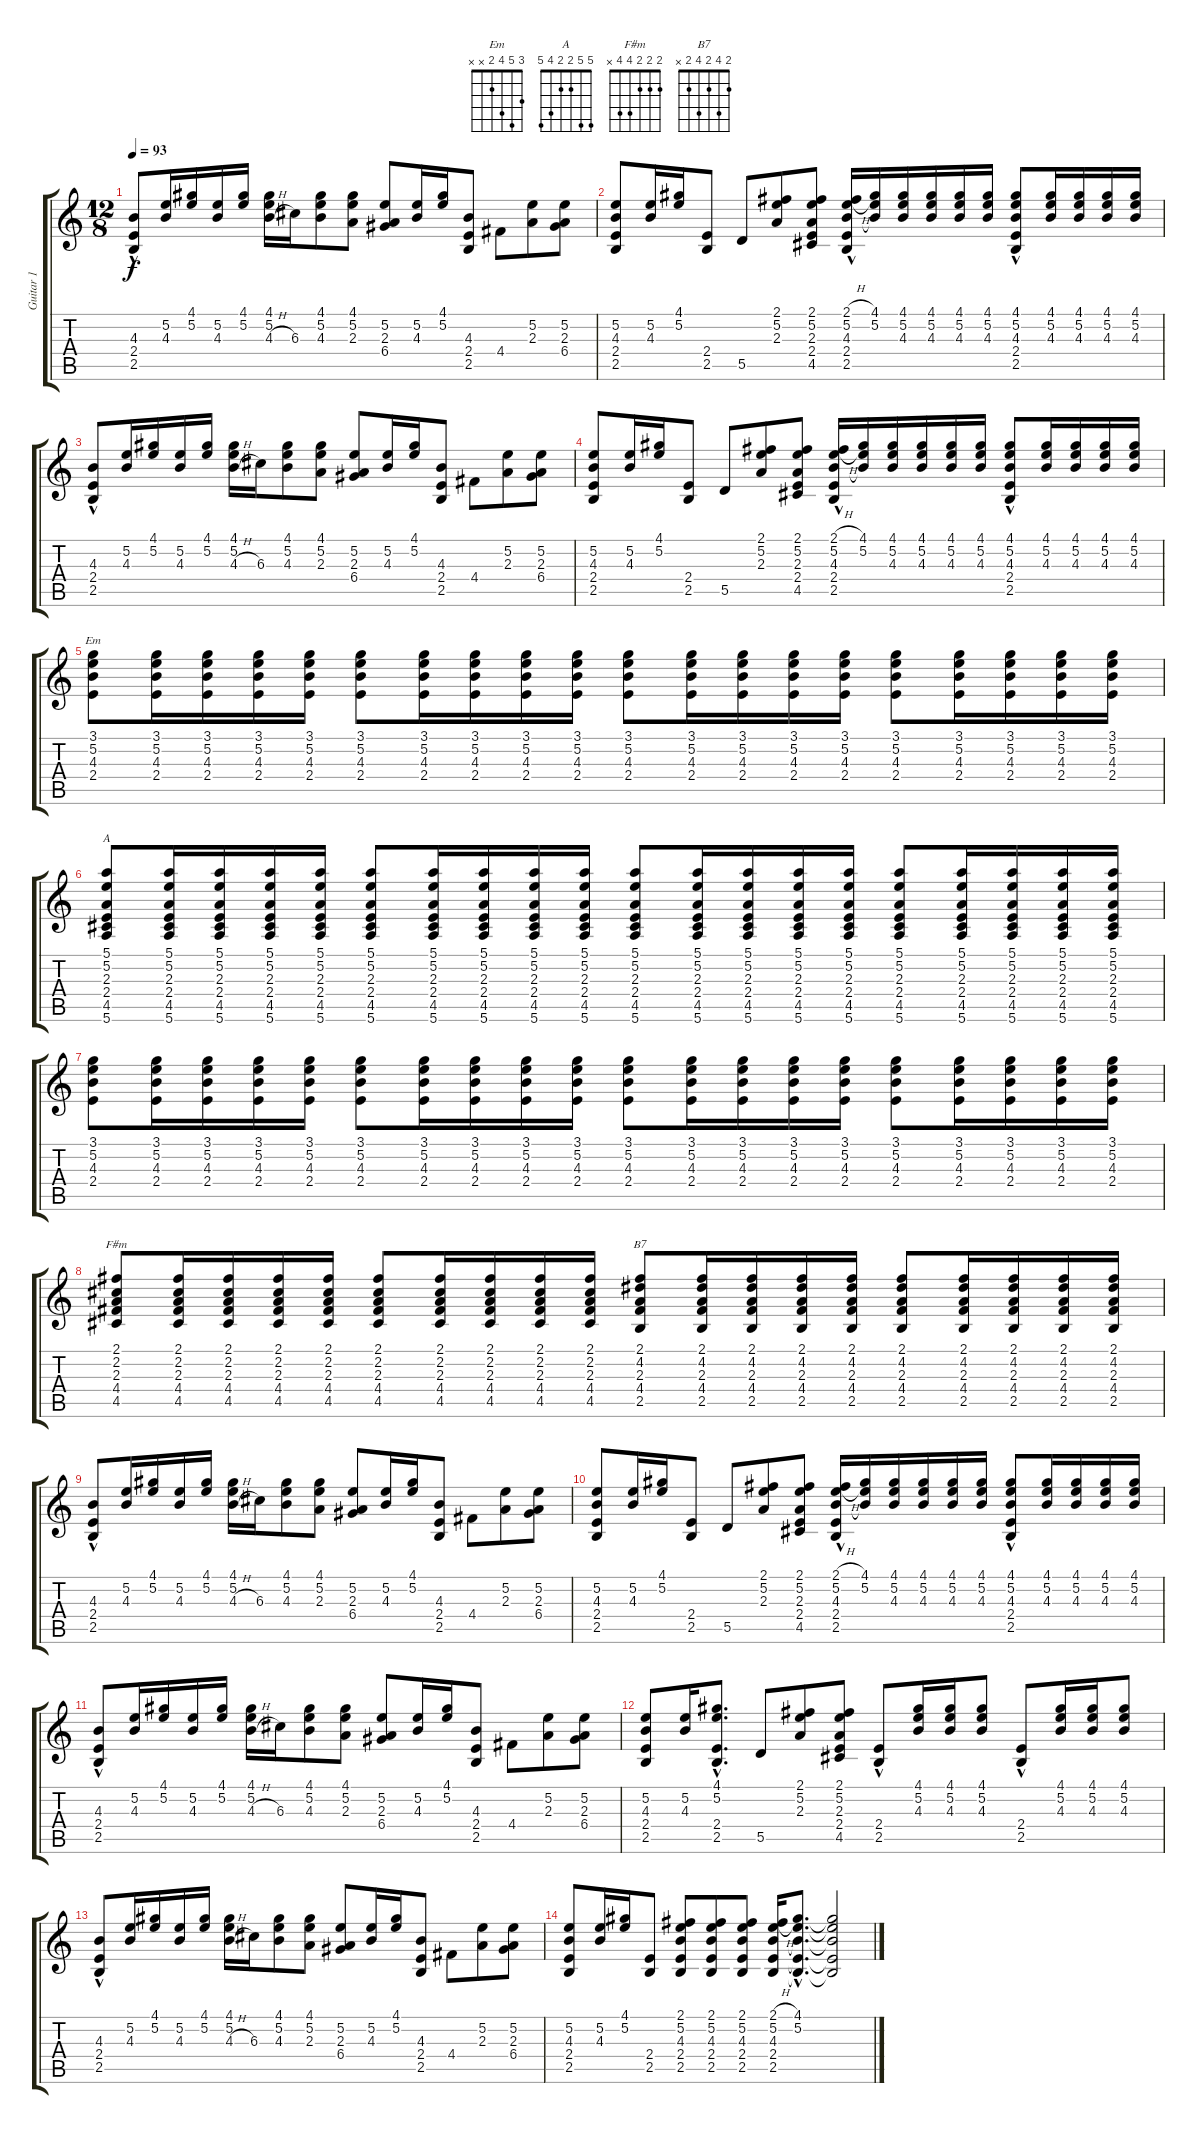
\track ("Guitar 1" "Guitar 1") {instrument acousticguitarsteel}
\staff {score tabs}
\tuning (E4 B3 G3 D3 A2 E2) {hide}
\chord ("Em" 3 5 4 2 x x)
\chord ("A" 5 5 2 2 4 5)
\chord ("F#m" 2 2 2 4 4 x)
\chord ("B7" 2 4 2 4 2 x)
\ts (12 8)
\tempo 93
\clef g2
\ks c
(4.3 2.4{hac} 2.5{hac}).8{dy f} (5.2 4.3).16 (4.1 5.2).16 (5.2 4.3).16 (4.1 5.2).16 (4.1 5.2 4.3{h}).16 6.3.16 (4.1 5.2 4.3).8 (4.1 5.2 2.3).8 (5.2 2.3 6.4).8 (5.2 4.3).16 (4.1 5.2).16 (4.3 2.4 2.5).8 4.4.8 (5.2 2.3).8 (5.2 2.3 6.4).8 |
(5.2 4.3 2.4 2.5).8 (5.2 4.3).16 (4.1 5.2).16 (2.4 2.5).8 5.5.8 (2.1 5.2 2.3).8 (2.1 5.2 2.3 2.4 4.5).8 (2.1{h} 5.2{h} 4.3 2.4{hac} 2.5{hac}).16 (4.1 5.2 4.3{t}).16 (4.1 5.2 4.3).16 (4.1 5.2 4.3).16 (4.1 5.2 4.3).16 (4.1 5.2 4.3).16 (4.1 5.2 4.3 2.4{hac} 2.5{hac}).8 (4.1 5.2 4.3).16 (4.1 5.2 4.3).16 (4.1 5.2 4.3).16 (4.1 5.2 4.3).16 |
(4.3 2.4{hac} 2.5{hac}).8 (5.2 4.3).16 (4.1 5.2).16 (5.2 4.3).16 (4.1 5.2).16 (4.1 5.2 4.3{h}).16 6.3.16 (4.1 5.2 4.3).8 (4.1 5.2 2.3).8 (5.2 2.3 6.4).8 (5.2 4.3).16 (4.1 5.2).16 (4.3 2.4 2.5).8 4.4.8 (5.2 2.3).8 (5.2 2.3 6.4).8 |
(5.2 4.3 2.4 2.5).8 (5.2 4.3).16 (4.1 5.2).16 (2.4 2.5).8 5.5.8 (2.1 5.2 2.3).8 (2.1 5.2 2.3 2.4 4.5).8 (2.1{h} 5.2{h} 4.3 2.4{hac} 2.5{hac}).16 (4.1 5.2 4.3{t}).16 (4.1 5.2 4.3).16 (4.1 5.2 4.3).16 (4.1 5.2 4.3).16 (4.1 5.2 4.3).16 (4.1 5.2 4.3 2.4{hac} 2.5{hac}).8 (4.1 5.2 4.3).16 (4.1 5.2 4.3).16 (4.1 5.2 4.3).16 (4.1 5.2 4.3).16 |
(3.1 5.2 4.3 2.4).8{ch "Em"} (3.1 5.2 4.3 2.4).16 (3.1 5.2 4.3 2.4).16 (3.1 5.2 4.3 2.4).16 (3.1 5.2 4.3 2.4).16 (3.1 5.2 4.3 2.4).8 (3.1 5.2 4.3 2.4).16 (3.1 5.2 4.3 2.4).16 (3.1 5.2 4.3 2.4).16 (3.1 5.2 4.3 2.4).16 (3.1 5.2 4.3 2.4).8 (3.1 5.2 4.3 2.4).16 (3.1 5.2 4.3 2.4).16 (3.1 5.2 4.3 2.4).16 (3.1 5.2 4.3 2.4).16 (3.1 5.2 4.3 2.4).8 (3.1 5.2 4.3 2.4).16 (3.1 5.2 4.3 2.4).16 (3.1 5.2 4.3 2.4).16 (3.1 5.2 4.3 2.4).16 |
(5.1 5.2 2.3 2.4 4.5 5.6).8{ch "A"} (5.1 5.2 2.3 2.4 4.5 5.6).16 (5.1 5.2 2.3 2.4 4.5 5.6).16 (5.1 5.2 2.3 2.4 4.5 5.6).16 (5.1 5.2 2.3 2.4 4.5 5.6).16 (5.1 5.2 2.3 2.4 4.5 5.6).8 (5.1 5.2 2.3 2.4 4.5 5.6).16 (5.1 5.2 2.3 2.4 4.5 5.6).16 (5.1 5.2 2.3 2.4 4.5 5.6).16 (5.1 5.2 2.3 2.4 4.5 5.6).16 (5.1 5.2 2.3 2.4 4.5 5.6).8 (5.1 5.2 2.3 2.4 4.5 5.6).16 (5.1 5.2 2.3 2.4 4.5 5.6).16 (5.1 5.2 2.3 2.4 4.5 5.6).16 (5.1 5.2 2.3 2.4 4.5 5.6).16 (5.1 5.2 2.3 2.4 4.5 5.6).8 (5.1 5.2 2.3 2.4 4.5 5.6).16 (5.1 5.2 2.3 2.4 4.5 5.6).16 (5.1 5.2 2.3 2.4 4.5 5.6).16 (5.1 5.2 2.3 2.4 4.5 5.6).16 |
(3.1 5.2 4.3 2.4).8 (3.1 5.2 4.3 2.4).16 (3.1 5.2 4.3 2.4).16 (3.1 5.2 4.3 2.4).16 (3.1 5.2 4.3 2.4).16 (3.1 5.2 4.3 2.4).8 (3.1 5.2 4.3 2.4).16 (3.1 5.2 4.3 2.4).16 (3.1 5.2 4.3 2.4).16 (3.1 5.2 4.3 2.4).16 (3.1 5.2 4.3 2.4).8 (3.1 5.2 4.3 2.4).16 (3.1 5.2 4.3 2.4).16 (3.1 5.2 4.3 2.4).16 (3.1 5.2 4.3 2.4).16 (3.1 5.2 4.3 2.4).8 (3.1 5.2 4.3 2.4).16 (3.1 5.2 4.3 2.4).16 (3.1 5.2 4.3 2.4).16 (3.1 5.2 4.3 2.4).16 |
(2.1 2.2 2.3 4.4 4.5).8{ch "F#m" volume 15} (2.1 2.2 2.3 4.4 4.5).16 (2.1 2.2 2.3 4.4 4.5).16 (2.1 2.2 2.3 4.4 4.5).16 (2.1 2.2 2.3 4.4 4.5).16 (2.1 2.2 2.3 4.4 4.5).8 (2.1 2.2 2.3 4.4 4.5).16 (2.1 2.2 2.3 4.4 4.5).16 (2.1 2.2 2.3 4.4 4.5).16 (2.1 2.2 2.3 4.4 4.5).16 (2.1 4.2 2.3 4.4 2.5).8{ch "B7"} (2.1 4.2 2.3 4.4 2.5).16 (2.1 4.2 2.3 4.4 2.5).16 (2.1 4.2 2.3 4.4 2.5).16 (2.1 4.2 2.3 4.4 2.5).16 (2.1 4.2 2.3 4.4 2.5).8 (2.1 4.2 2.3 4.4 2.5).16 (2.1 4.2 2.3 4.4 2.5).16 (2.1 4.2 2.3 4.4 2.5).16 (2.1 4.2 2.3 4.4 2.5).16 |
(4.3 2.4{hac} 2.5{hac}).8 (5.2 4.3).16 (4.1 5.2).16 (5.2 4.3).16 (4.1 5.2).16 (4.1 5.2 4.3{h}).16 6.3.16 (4.1 5.2 4.3).8 (4.1 5.2 2.3).8 (5.2 2.3 6.4).8 (5.2 4.3).16 (4.1 5.2).16 (4.3 2.4 2.5).8 4.4.8 (5.2 2.3).8 (5.2 2.3 6.4).8 |
(5.2 4.3 2.4 2.5).8 (5.2 4.3).16 (4.1 5.2).16 (2.4 2.5).8 5.5.8 (2.1 5.2 2.3).8 (2.1 5.2 2.3 2.4 4.5).8 (2.1{h} 5.2{h} 4.3 2.4{hac} 2.5{hac}).16 (4.1 5.2 4.3{t}).16 (4.1 5.2 4.3).16 (4.1 5.2 4.3).16 (4.1 5.2 4.3).16 (4.1 5.2 4.3).16 (4.1 5.2 4.3 2.4{hac} 2.5{hac}).8 (4.1 5.2 4.3).16 (4.1 5.2 4.3).16 (4.1 5.2 4.3).16 (4.1 5.2 4.3).16 |
(4.3 2.4{hac} 2.5{hac}).8 (5.2 4.3).16 (4.1 5.2).16 (5.2 4.3).16 (4.1 5.2).16 (4.1 5.2 4.3{h}).16 6.3.16 (4.1 5.2 4.3).8 (4.1 5.2 2.3).8 (5.2 2.3 6.4).8 (5.2 4.3).16 (4.1 5.2).16 (4.3 2.4 2.5).8 4.4.8 (5.2 2.3).8 (5.2 2.3 6.4).8 |
(5.2 4.3 2.4 2.5).8 (5.2 4.3).16 (4.1{hac} 5.2{hac} 2.4{hac} 2.5{hac}).8{d} 5.5.8 (2.1 5.2 2.3).8 (2.1 5.2 2.3 2.4 4.5).8 (2.4{hac} 2.5{hac}).8 (4.1 5.2 4.3).16 (4.1 5.2 4.3).16 (4.1 5.2 4.3).8 (2.4{hac} 2.5{hac}).8 (4.1 5.2 4.3).16 (4.1 5.2 4.3).16 (4.1 5.2 4.3).8 |
(4.3 2.4{hac} 2.5{hac}).8 (5.2 4.3).16 (4.1 5.2).16 (5.2 4.3).16 (4.1 5.2).16 (4.1 5.2 4.3{h}).16 6.3.16 (4.1 5.2 4.3).8 (4.1 5.2 2.3).8 (5.2 2.3 6.4).8 (5.2 4.3).16 (4.1 5.2).16 (4.3 2.4 2.5).8 4.4.8 (5.2 2.3).8 (5.2 2.3 6.4).8 |
(5.2 4.3 2.4 2.5).8 (5.2 4.3).16 (4.1 5.2).16 (2.4 2.5).8 (2.1 5.2 4.3 2.4 2.5).8 (2.1 5.2 4.3 2.4 2.5).8 (2.1 5.2 4.3 2.4 2.5).8 (2.1{h} 5.2{h} 4.3 2.4 2.5).16 (4.1{hac} 5.2{hac} 4.3{hac t} 2.4{hac t} 2.5{hac t}).8{d} (4.1{t} 5.2{t} 4.3{t} 2.4{t} 2.5{t}).2
